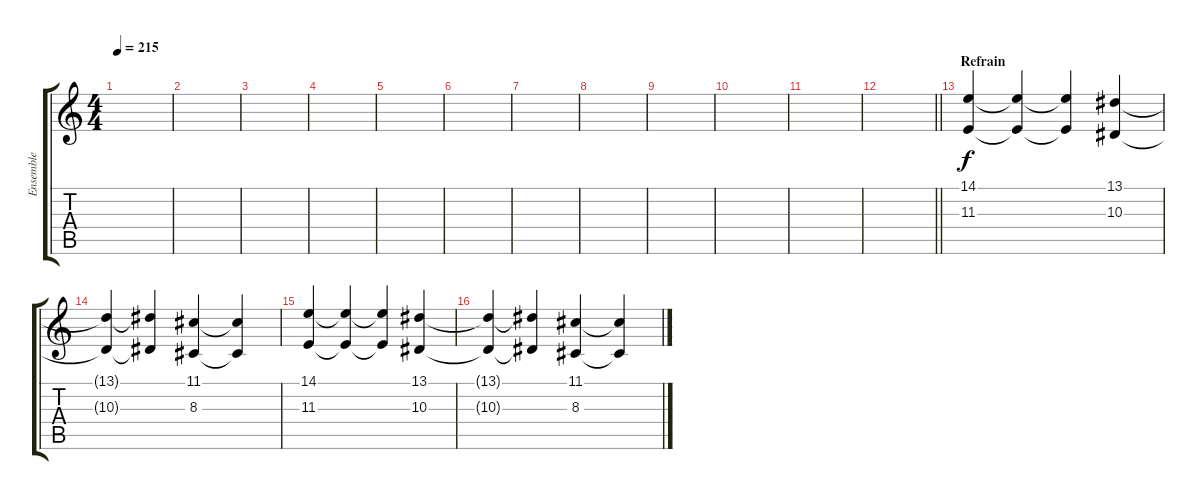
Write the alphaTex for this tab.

\track ("Ensemble" "Ensemble") {instrument stringensemble1}
\staff {score tabs}
\tuning (D4 A3 F3 C3 G2 D2) {hide}
\ts (4 4)
\tempo 215
\clef g2
\ks c
|
|
|
|
|
|
|
|
|
|
|
\barLineRight lightlight
|
\section ("" "Refrain")
(14.1 11.3).4 (14.1{t} 11.3{t}).4 (14.1{t} 11.3{t}).4 (13.1 10.3).4 |
(13.1{t} 10.3{t}).4 (13.1{t} 10.3{t}).4 (11.1 8.3).4 (11.1{t} 8.3{t}).4 |
(14.1 11.3).4 (14.1{t} 11.3{t}).4 (14.1{t} 11.3{t}).4 (13.1 10.3).4 |
(13.1{t} 10.3{t}).4 (13.1{t} 10.3{t}).4 (11.1 8.3).4 (11.1{t} 8.3{t}).4
